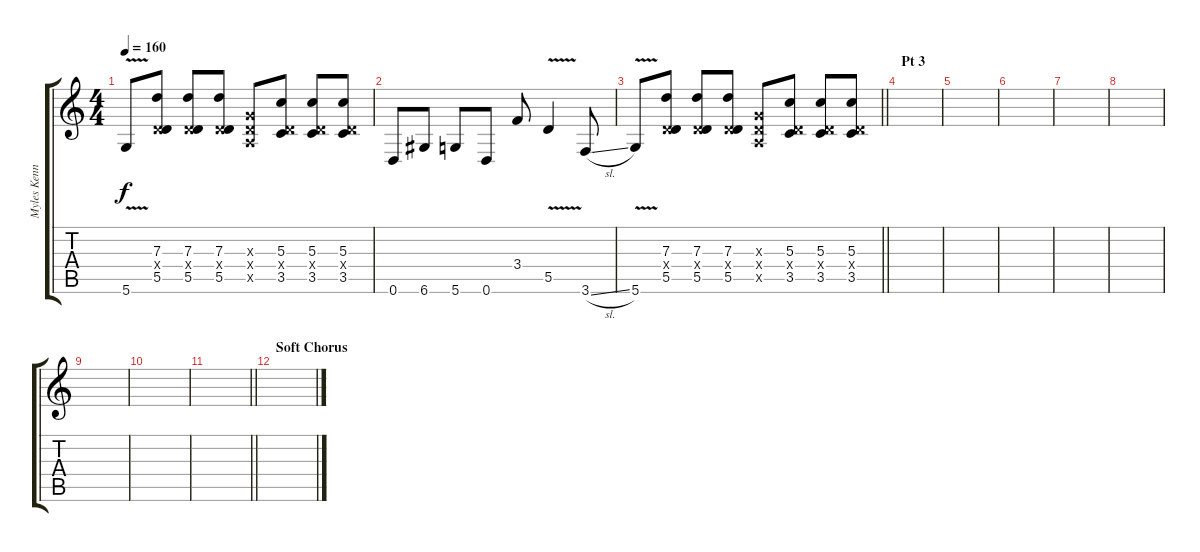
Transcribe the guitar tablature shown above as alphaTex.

\track ("Myles Kennedy [Overdubbed/FX]" "Myles Kenn") {instrument distortionguitar}
\staff {score tabs}
\tuning (E4 B3 G3 D3 A2 D2) {hide}
\ts (4 4)
\tempo 160
\clef g2
\ks c
5.6{v}.8{dy f} (7.3 0.4{x} 5.5).8 (7.3 0.4{x} 5.5).8 (7.3 0.4{x} 5.5).8 (0.3{x} 0.4{x} 0.5{x}).8 (5.3 0.4{x} 3.5).8 (5.3 0.4{x} 3.5).8 (5.3 0.4{x} 3.5).8 |
0.6.8 6.6.8 5.6.8 0.6.8 3.4.8 5.5{v}.4 3.6{sl}.8 |
\barLineRight lightlight
5.6{v}.8 (7.3 0.4{x} 5.5).8 (7.3 0.4{x} 5.5).8 (7.3 0.4{x} 5.5).8 (0.3{x} 0.4{x} 0.5{x}).8 (5.3 0.4{x} 3.5).8 (5.3 0.4{x} 3.5).8 (5.3 0.4{x} 3.5).8 |
\section ("" "Pt 3")
|
|
|
|
|
|
|
\barLineRight lightlight
|
\section ("" "Soft Chorus")
